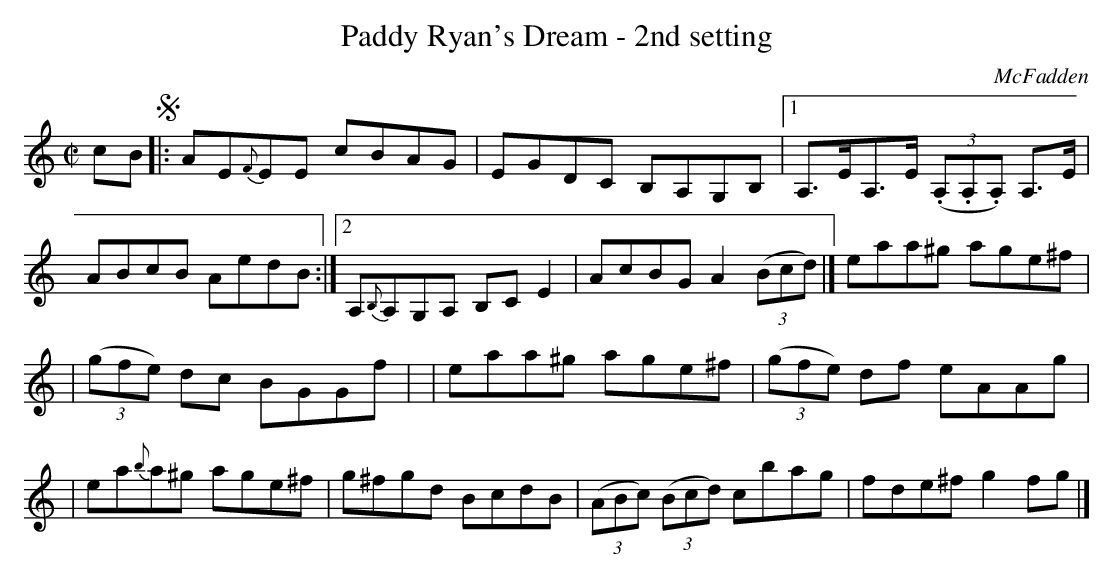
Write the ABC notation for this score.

X:1
T: Paddy Ryan's Dream - 2nd setting
M: C|
L: 1/8
O: McFadden
K: Am
cB !segno!\
|: AE{F}EE cBAG | EGDC B,A,G,B, \
|1 A,>EA,>E (3(.A,.A,.A,) A,>E | ABcB AedB \
:|2 A,{B,}A,G,A, B,C E2 | AcBG A2 (3(Bcd) |]\
  eaa^g age^f |
| (3(gfe) dc BGGf |\
| eaa^g age^f | (3(gfe) df eAAg |\
| ea{b}a^g age^f | g^fgd BcdB \
| (3(ABc) (3(Bcd) cbag | fde^f g2fg |]
